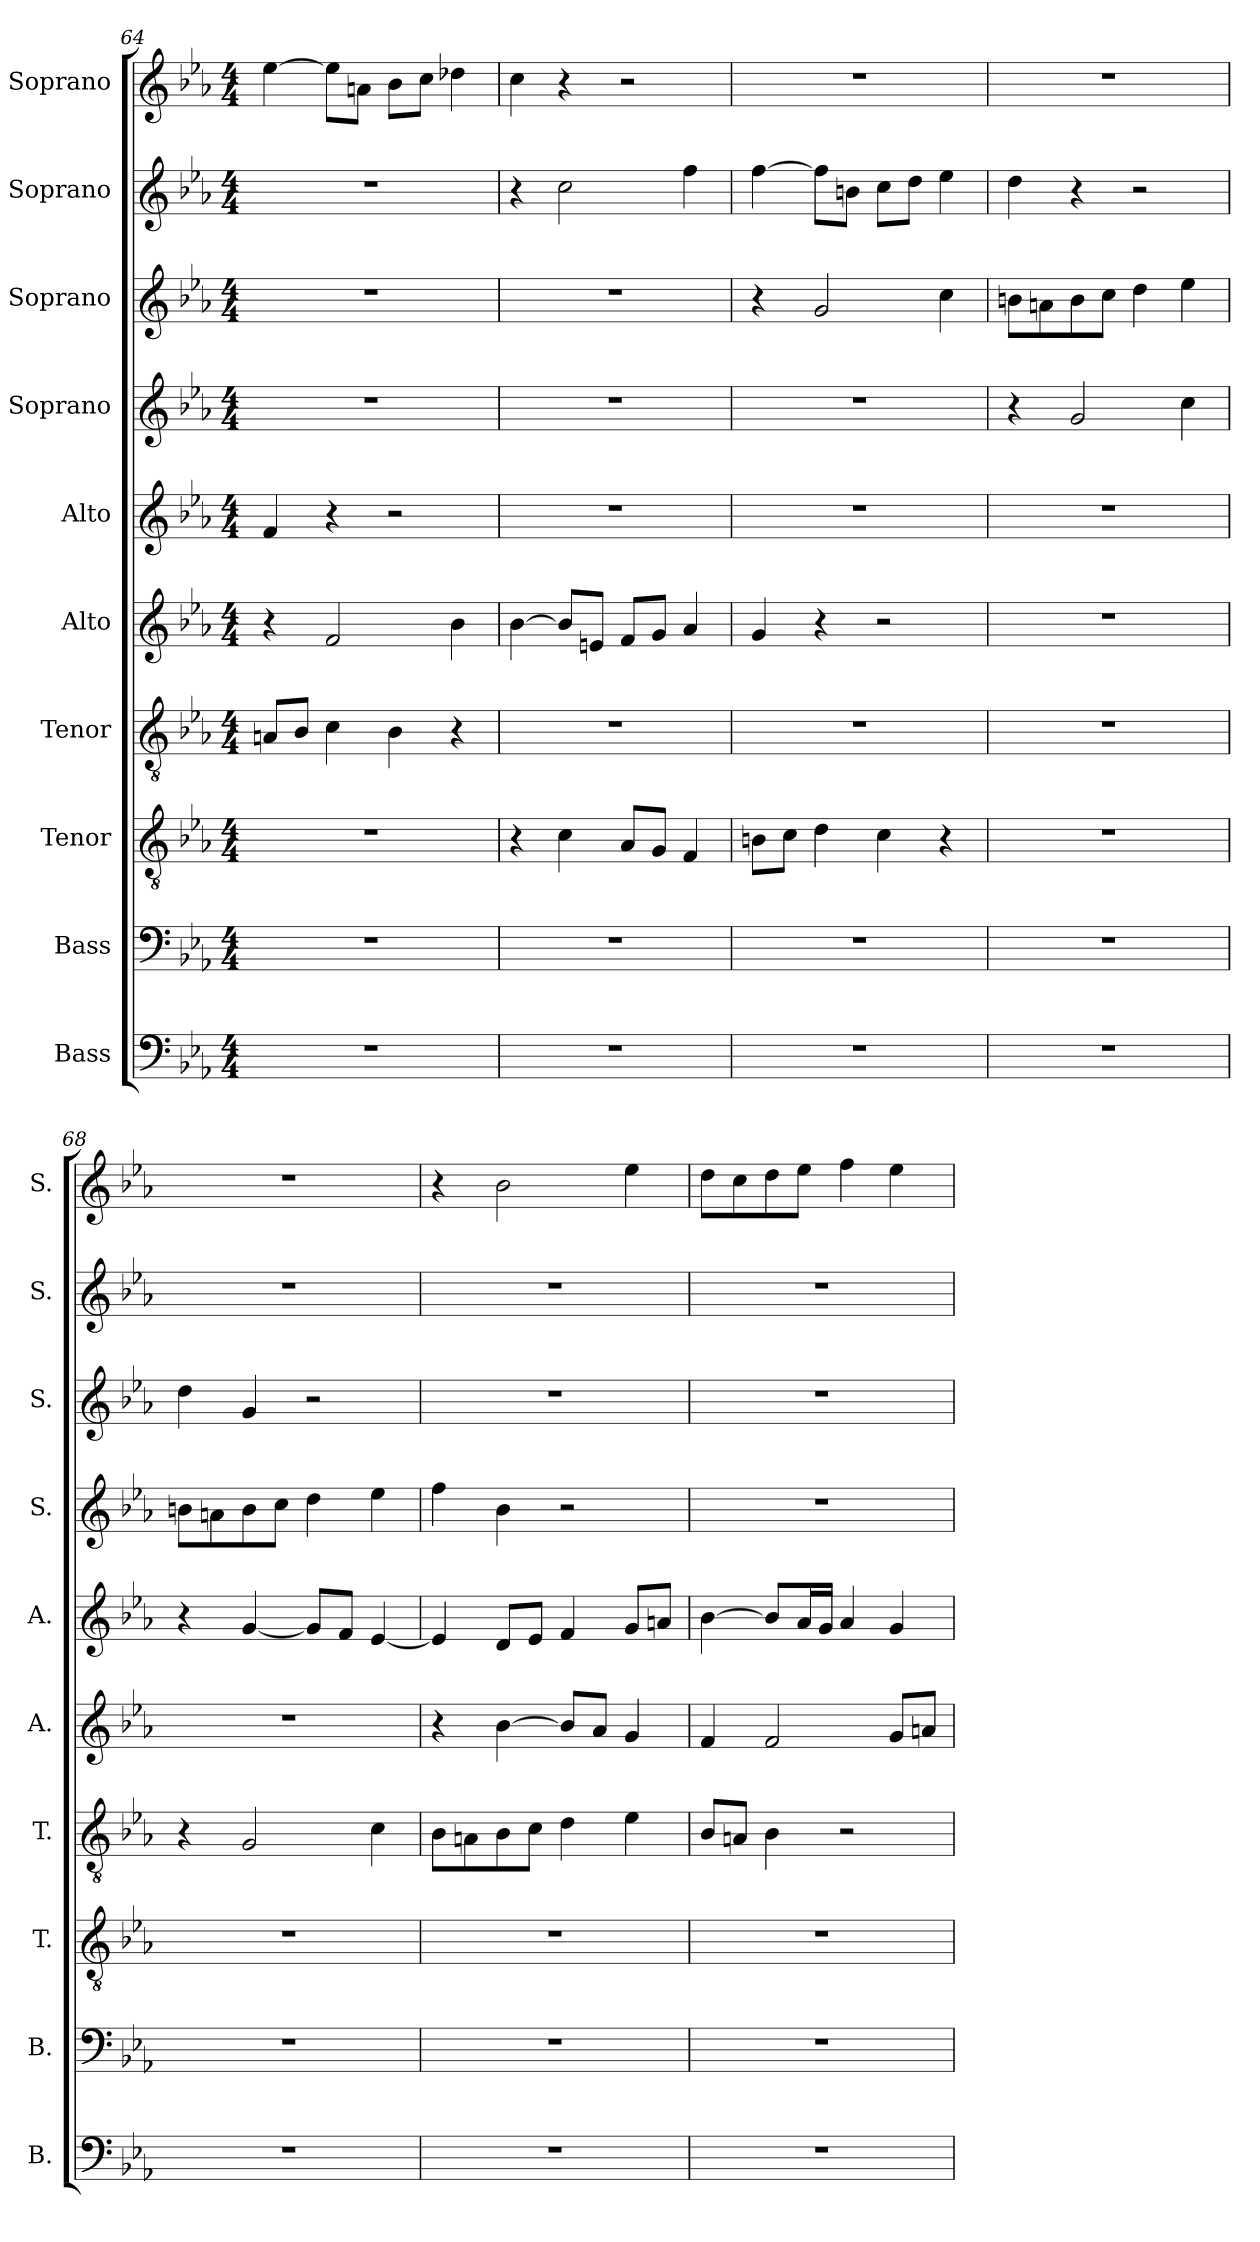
**kern	**kern	**kern	**kern	**kern	**kern	**kern	**kern	**kern	**kern
*part10	*part9	*part8	*part7	*part6	*part5	*part4	*part3	*part2	*part1
*staff10	*staff9	*staff8	*staff7	*staff6	*staff5	*staff4	*staff3	*staff2	*staff1
*I"Bass	*I"Bass	*I"Tenor	*I"Tenor	*I"Alto	*I"Alto	*I"Soprano	*I"Soprano	*I"Soprano	*I"Soprano
*I'B.	*I'B.	*I'T.	*I'T.	*I'A.	*I'A.	*I'S.	*I'S.	*I'S.	*I'S.
*clefF4	*clefF4	*clefGv2	*clefGv2	*clefG2	*clefG2	*clefG2	*clefG2	*clefG2	*clefG2
*k[b-e-a-]	*k[b-e-a-]	*k[b-e-a-]	*k[b-e-a-]	*k[b-e-a-]	*k[b-e-a-]	*k[b-e-a-]	*k[b-e-a-]	*k[b-e-a-]	*k[b-e-a-]
*M4/4	*M4/4	*M4/4	*M4/4	*M4/4	*M4/4	*M4/4	*M4/4	*M4/4	*M4/4
=64	=64	=64	=64	=64	=64	=64	=64	=64	=64
1r	1r	1r	8An/L	4r	4f/	1r	1r	1r	[4ee-\
.	.	.	8B-/J	.	.	.	.	.	.
.	.	.	4c\	2f/	4r	.	.	.	8ee-\L]
.	.	.	.	.	.	.	.	.	8an\J
.	.	.	4B-\	.	2r	.	.	.	8b-\L
.	.	.	.	.	.	.	.	.	8cc\J
.	.	.	4r	4b-\	.	.	.	.	4dd-X\
=65	=65	=65	=65	=65	=65	=65	=65	=65	=65
1r	1r	4r	1r	[4b-\	1r	1r	1r	4r	4cc\
.	.	4c\	.	8b-/L]	.	.	.	2cc\	4r
.	.	.	.	8en/J	.	.	.	.	.
.	.	8A-/L	.	8f/L	.	.	.	.	2r
.	.	8G/J	.	8g/J	.	.	.	.	.
.	.	4F/	.	4a-/	.	.	.	4ff\	.
!!LO:PB:g=z
=66	=66	=66	=66	=66	=66	=66	=66	=66	=66
1r	1r	8Bn\L	1r	4g/	1r	1r	4r	[4ff\	1r
.	.	8c\J	.	.	.	.	.	.	.
.	.	4d\	.	4r	.	.	2g/	8ff\L]	.
.	.	.	.	.	.	.	.	8bn\J	.
.	.	4c\	.	2r	.	.	.	8cc\L	.
.	.	.	.	.	.	.	.	8dd\J	.
.	.	4r	.	.	.	.	4cc\	4ee-\	.
=67	=67	=67	=67	=67	=67	=67	=67	=67	=67
1r	1r	1r	1r	1r	1r	4r	8bn\L	4dd\	1r
.	.	.	.	.	.	.	8an\	.	.
.	.	.	.	.	.	2g/	8b\	4r	.
.	.	.	.	.	.	.	8cc\J	.	.
.	.	.	.	.	.	.	4dd\	2r	.
.	.	.	.	.	.	4cc\	4ee-\	.	.
=68	=68	=68	=68	=68	=68	=68	=68	=68	=68
1r	1r	1r	4r	1r	4r	8bn\L	4dd\	1r	1r
.	.	.	.	.	.	8an\	.	.	.
.	.	.	2G/	.	[4g/	8b\	4g/	.	.
.	.	.	.	.	.	8cc\J	.	.	.
.	.	.	.	.	8g/L]	4dd\	2r	.	.
.	.	.	.	.	8f/J	.	.	.	.
.	.	.	4c\	.	[4e-/	4ee-\	.	.	.
=69	=69	=69	=69	=69	=69	=69	=69	=69	=69
1r	1r	1r	8B-\L	4r	4e-/]	4ff\	1r	1r	4r
.	.	.	8An\	.	.	.	.	.	.
.	.	.	8B-\	[4b-\	8d/L	4b-\	.	.	2b-\
.	.	.	8c\J	.	8e-/J	.	.	.	.
.	.	.	4d\	8b-/L]	4f/	2r	.	.	.
.	.	.	.	8a-/J	.	.	.	.	.
.	.	.	4e-\	4g/	8g/L	.	.	.	4ee-\
.	.	.	.	.	8an/J	.	.	.	.
=70	=70	=70	=70	=70	=70	=70	=70	=70	=70
1r	1r	1r	8B-/L	4f/	[4b-\	1r	1r	1r	8dd\L
.	.	.	8An/J	.	.	.	.	.	8cc\
.	.	.	4B-\	2f/	8b-/L]	.	.	.	8dd\
.	.	.	.	.	16a-/L	.	.	.	8ee-\J
.	.	.	.	.	16g/JJ	.	.	.	.
.	.	.	2r	.	4a-/	.	.	.	4ff\
.	.	.	.	8g/L	4g/	.	.	.	4ee-\
.	.	.	.	8an/J	.	.	.	.	.
=	=	=	=	=	=	=	=	=	=
*-	*-	*-	*-	*-	*-	*-	*-	*-	*-
